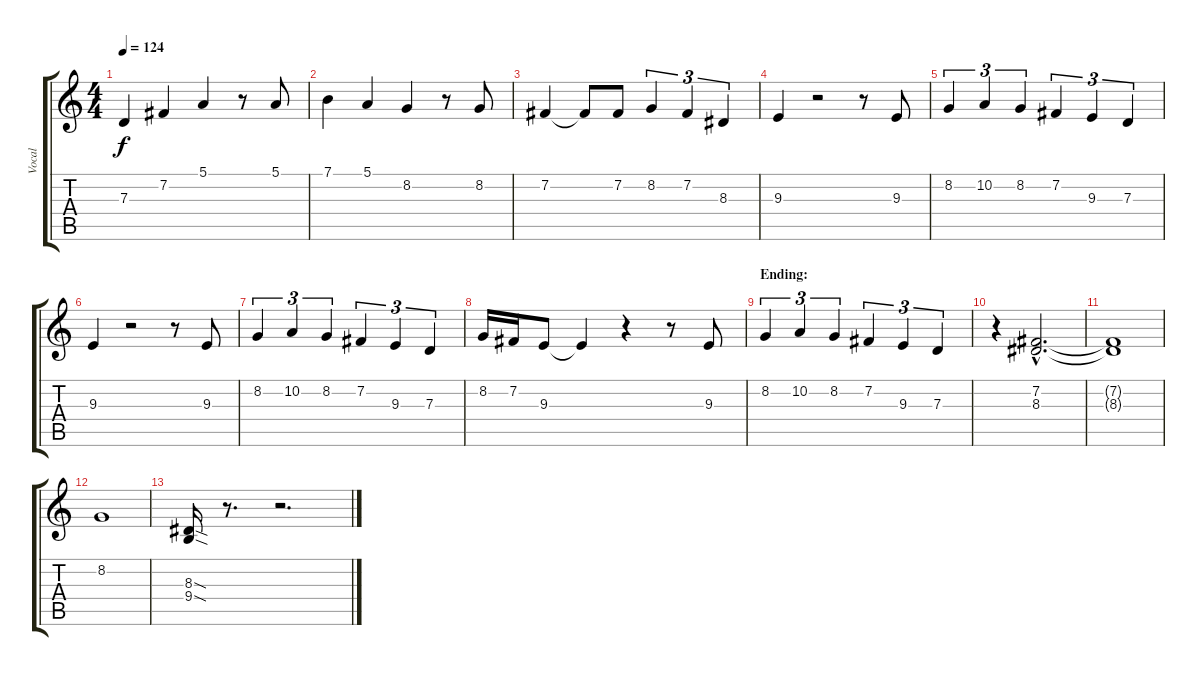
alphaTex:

\track ("Vocal" "Vocal") {instrument oboe}
\staff {score tabs}
\tuning (E4 B3 G3 D3 A2 E2) {hide}
\ts (4 4)
\tempo 124
\clef g2
\ks c
7.3.4{dy f} 7.2.4 5.1.4 r.8 5.1.8 |
7.1.4 5.1.4 8.2.4 r.8 8.2.8 |
7.2.4 7.2{t}.8 7.2.8 8.2.4{tu (3 2)} 7.2.4{tu (3 2)} 8.3.4{tu (3 2)} |
9.3.4 r.2 r.8 9.3.8 |
8.2.4{tu (3 2)} 10.2.4{tu (3 2)} 8.2.4{tu (3 2)} 7.2.4{tu (3 2)} 9.3.4{tu (3 2)} 7.3.4{tu (3 2)} |
9.3.4 r.2 r.8 9.3.8 |
8.2.4{tu (3 2)} 10.2.4{tu (3 2)} 8.2.4{tu (3 2)} 7.2.4{tu (3 2)} 9.3.4{tu (3 2)} 7.3.4{tu (3 2)} |
8.2.16 7.2.16 9.3.8 9.3{t}.4 r.4 r.8 9.3.8 |
\section ("" "Ending:")
8.2.4{tu (3 2)} 10.2.4{tu (3 2)} 8.2.4{tu (3 2)} 7.2.4{tu (3 2)} 9.3.4{tu (3 2)} 7.3.4{tu (3 2)} |
r.4 (7.2{hac} 8.3{hac}).2{d} |
(7.2{t} 8.3{t}).1 |
8.2.1 |
(8.3{sod} 9.4{sod}).16 r.8{d} r.2{d}
